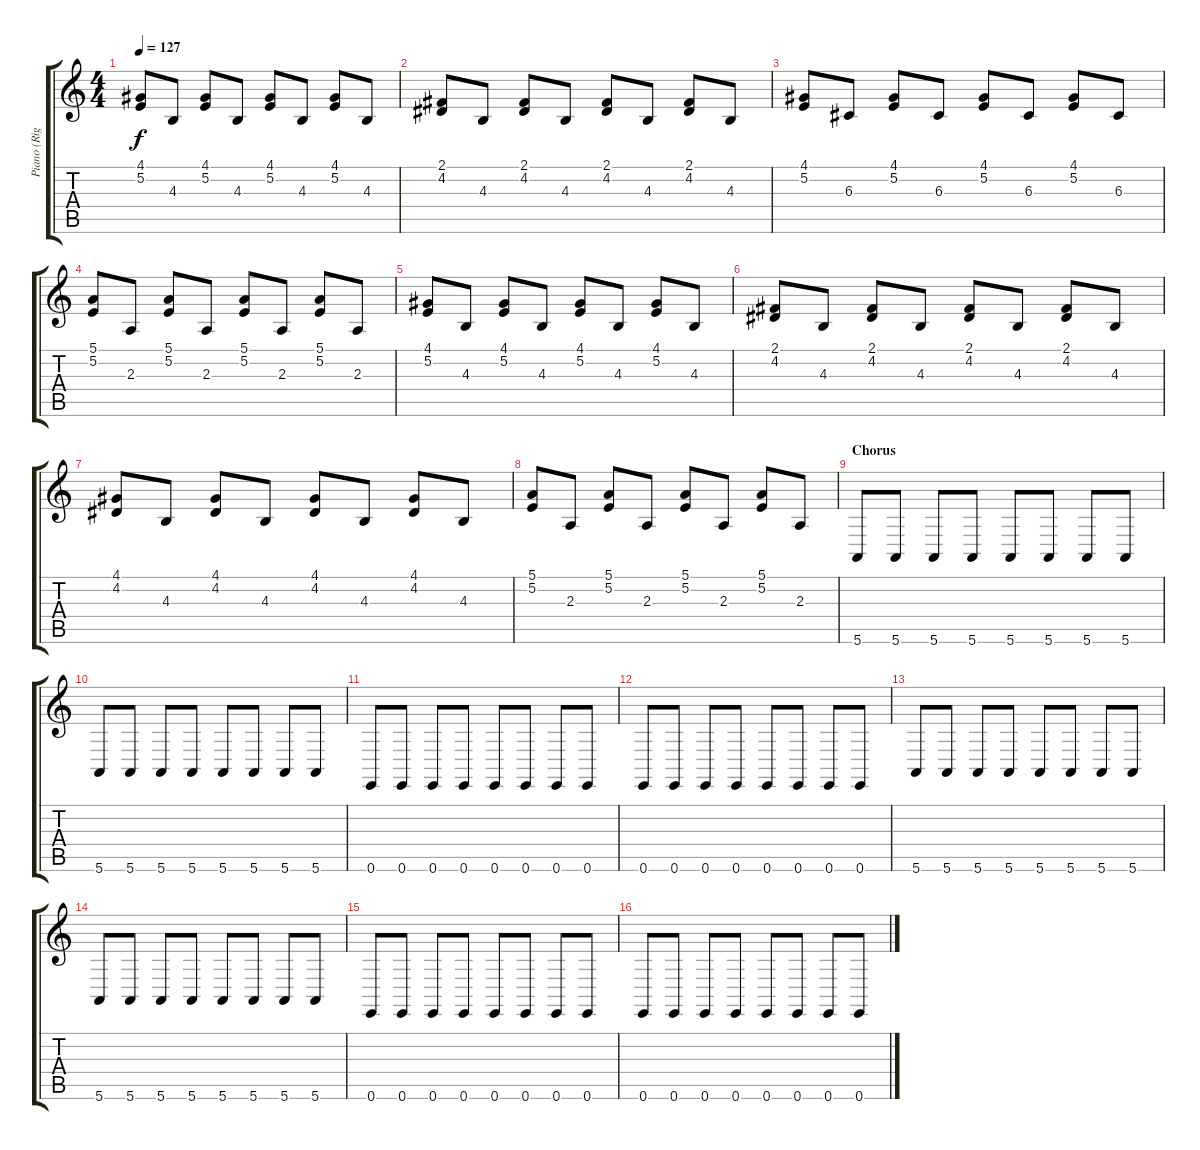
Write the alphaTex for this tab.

\track ("Piano (Right Hand)" "Piano (Rig") {instrument electricgrandpiano}
\staff {score tabs}
\tuning (E4 B3 G3 D3 A2 E2) {hide}
\ts (4 4)
\tempo 127
\clef g2
\ks c
(4.1 5.2).8{dy f} 4.3.8 (4.1 5.2).8 4.3.8 (4.1 5.2).8 4.3.8 (4.1 5.2).8 4.3.8 |
(2.1 4.2).8 4.3.8 (2.1 4.2).8 4.3.8 (2.1 4.2).8 4.3.8 (2.1 4.2).8 4.3.8 |
(4.1 5.2).8 6.3.8 (4.1 5.2).8 6.3.8 (4.1 5.2).8 6.3.8 (4.1 5.2).8 6.3.8 |
(5.1 5.2).8 2.3.8 (5.1 5.2).8 2.3.8 (5.1 5.2).8 2.3.8 (5.1 5.2).8 2.3.8 |
(4.1 5.2).8 4.3.8 (4.1 5.2).8 4.3.8 (4.1 5.2).8 4.3.8 (4.1 5.2).8 4.3.8 |
(2.1 4.2).8 4.3.8 (2.1 4.2).8 4.3.8 (2.1 4.2).8 4.3.8 (2.1 4.2).8 4.3.8 |
(4.1 4.2).8 4.3.8 (4.1 4.2).8 4.3.8 (4.1 4.2).8 4.3.8 (4.1 4.2).8 4.3.8 |
(5.1 5.2).8 2.3.8 (5.1 5.2).8 2.3.8 (5.1 5.2).8 2.3.8 (5.1 5.2).8 2.3.8 |
\section ("" "Chorus")
5.6.8 5.6.8 5.6.8 5.6.8 5.6.8 5.6.8 5.6.8 5.6.8 |
5.6.8 5.6.8 5.6.8 5.6.8 5.6.8 5.6.8 5.6.8 5.6.8 |
0.6.8 0.6.8 0.6.8 0.6.8 0.6.8 0.6.8 0.6.8 0.6.8 |
0.6.8 0.6.8 0.6.8 0.6.8 0.6.8 0.6.8 0.6.8 0.6.8 |
5.6.8 5.6.8 5.6.8 5.6.8 5.6.8 5.6.8 5.6.8 5.6.8 |
5.6.8 5.6.8 5.6.8 5.6.8 5.6.8 5.6.8 5.6.8 5.6.8 |
0.6.8 0.6.8 0.6.8 0.6.8 0.6.8 0.6.8 0.6.8 0.6.8 |
0.6.8 0.6.8 0.6.8 0.6.8 0.6.8 0.6.8 0.6.8 0.6.8
